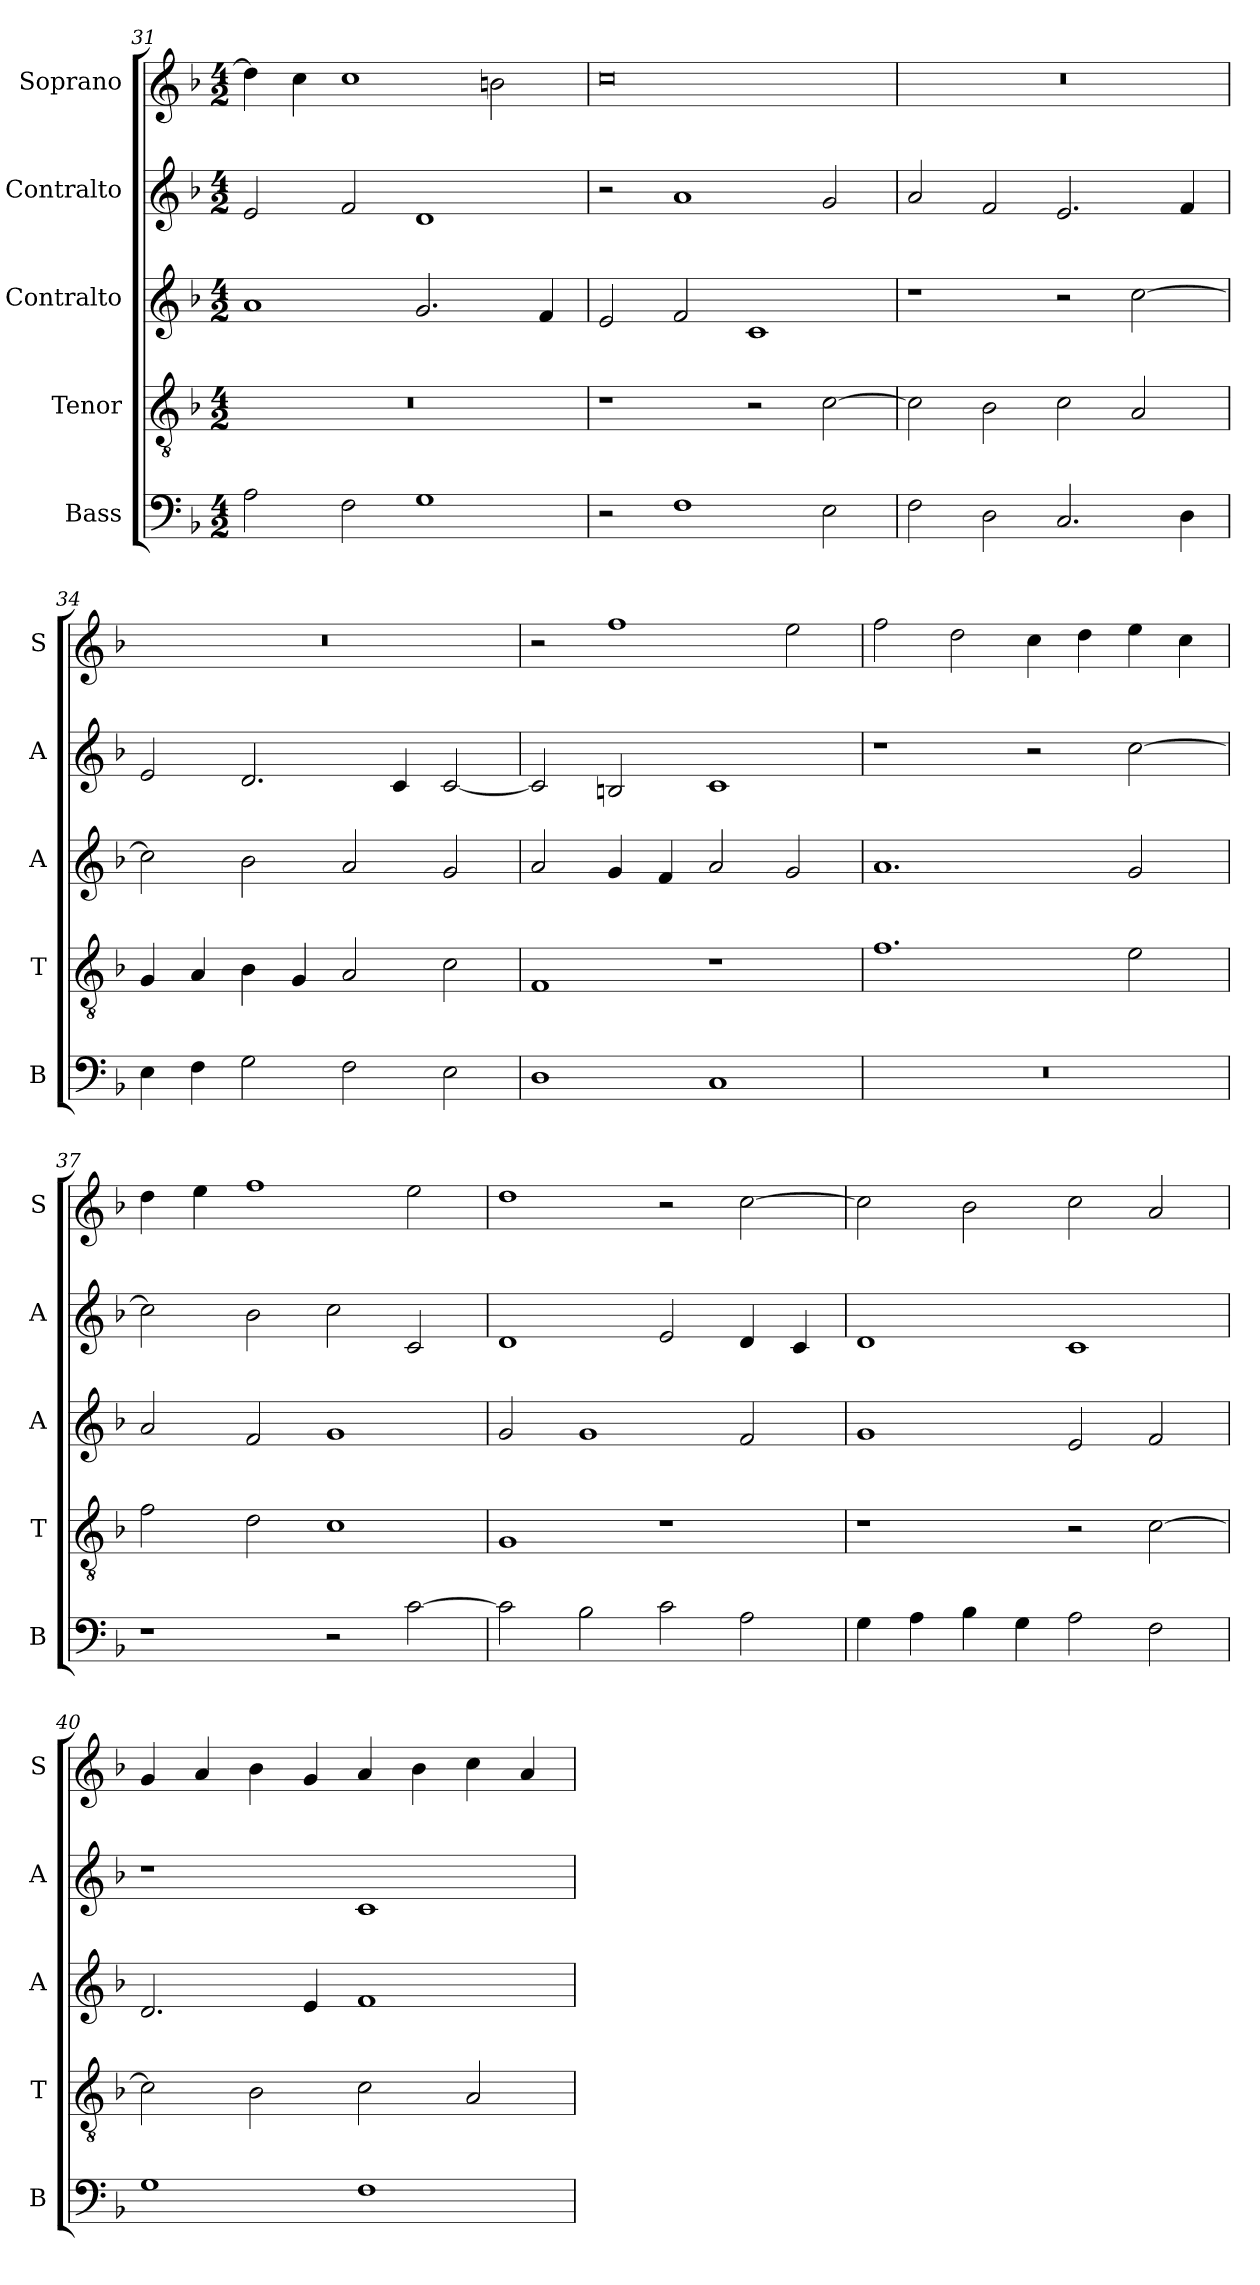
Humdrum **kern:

**kern	**kern	**kern	**kern	**kern
*part5	*part4	*part3	*part2	*part1
*staff5	*staff4	*staff3	*staff2	*staff1
*I"Bass	*I"Tenor	*I"Contralto	*I"Contralto	*I"Soprano
*I'B	*I'T	*I'A	*I'A	*I'S
*clefF4	*clefGv2	*clefG2	*clefG2	*clefG2
*k[b-]	*k[b-]	*k[b-]	*k[b-]	*k[b-]
*F:ion	*F:ion	*F:ion	*F:ion	*F:ion
*M4/2	*M4/2	*M4/2	*M4/2	*M4/2
=31	=31	=31	=31	=31
2A	0r	1a	2e	4dd]
.	.	.	.	4cc
2F	.	.	2f	1cc
1G	.	2.g	1d	.
.	.	.	.	2bn
.	.	4f	.	.
=32	=32	=32	=32	=32
2r	1r	2e	2r	0cc
1F	.	2f	1a	.
.	2r	1c	.	.
2E	[2c	.	2g	.
=33	=33	=33	=33	=33
2F	2c]	1r	2a	0r
2D	2B-	.	2f	.
2.C	2c	2r	2.e	.
.	2A	[2cc	.	.
4D	.	.	4f	.
=34	=34	=34	=34	=34
4E	4G	2cc]	2e	0r
4F	4A	.	.	.
2G	4B-	2b-	2.d	.
.	4G	.	.	.
2F	2A	2a	.	.
.	.	.	4c	.
2E	2c	2g	[2c	.
=35	=35	=35	=35	=35
1D	1F	2a	2c]	2r
.	.	4g	2Bn	1ff
.	.	4f	.	.
1C	1r	2a	1c	.
.	.	2g	.	2ee
=36	=36	=36	=36	=36
0r	1.f	1.a	1r	2ff
.	.	.	.	2dd
.	.	.	2r	4cc
.	.	.	.	4dd
.	2e	2g	[2cc	4ee
.	.	.	.	4cc
=37	=37	=37	=37	=37
1r	2f	2a	2cc]	4dd
.	.	.	.	4ee
.	2d	2f	2b-	1ff
2r	1c	1g	2cc	.
[2c	.	.	2c	2ee
=38	=38	=38	=38	=38
2c]	1G	2g	1d	1dd
2B-	.	1g	.	.
2c	1r	.	2e	2r
2A	.	2f	4d	[2cc
.	.	.	4c	.
=39	=39	=39	=39	=39
4G	1r	1g	1d	2cc]
4A	.	.	.	.
4B-	.	.	.	2b-
4G	.	.	.	.
2A	2r	2e	1c	2cc
2F	[2c	2f	.	2a
=40	=40	=40	=40	=40
1G	2c]	2.d	1r	4g
.	.	.	.	4a
.	2B-	.	.	4b-
.	.	4e	.	4g
1F	2c	1f	1c	4a
.	.	.	.	4b-
.	2A	.	.	4cc
.	.	.	.	4a
=	=	=	=	=
*-	*-	*-	*-	*-
